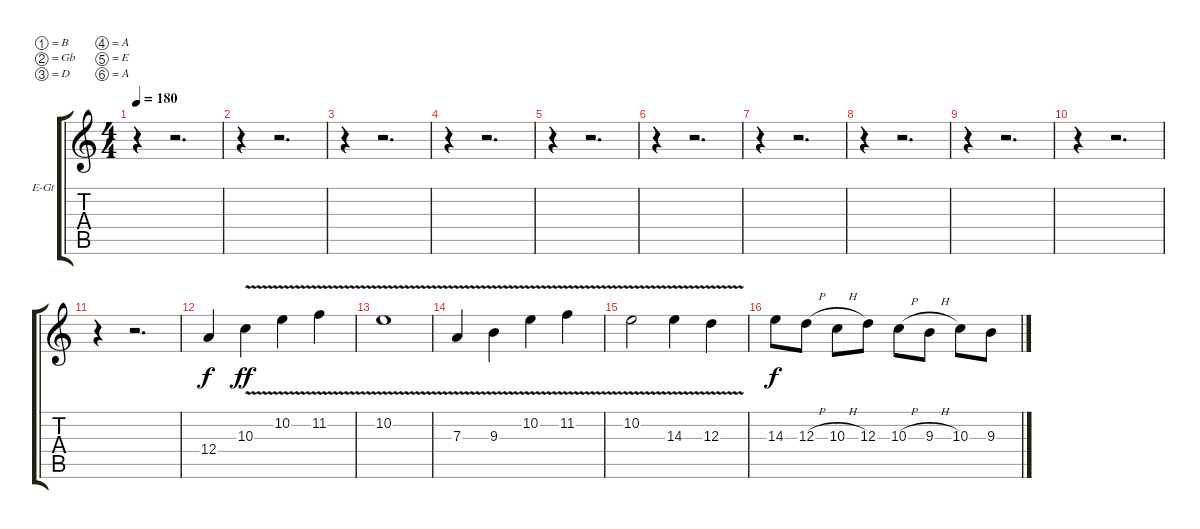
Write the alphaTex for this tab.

\bracketExtendMode groupsimilarinstruments
\firstSystemTrackNameOrientation horizontal
\otherSystemsTrackNameOrientation horizontal
\track ("Add Git 2" "E-Gt") {instrument distortionguitar}
\staff {score tabs}
\tuning (B3 Gb3 D3 A2 E2 A1)
\ts (4 4)
\tempo 180
\clef g2
\ks c
r.4{dy f} r.2{d} |
r.4 r.2{d} |
r.4 r.2{d} |
r.4 r.2{d} |
r.4 r.2{d} |
r.4 r.2{d} |
r.4 r.2{d} |
r.4 r.2{d} |
r.4 r.2{d} |
r.4 r.2{d} |
r.4 r.2{d} |
12.4.4 10.3{v}.4{dy ff} 10.2{v}.4 11.2{v}.4 |
10.2{v}.1 |
7.3{v}.4 9.3{v}.4 10.2{v}.4 11.2{v}.4 |
10.2{v}.2 14.3{v}.4 12.3{v}.4 |
14.3.8{dy f} 12.3{h}.8 10.3{h}.8 12.3.8 10.3{h}.8 9.3{h}.8 10.3.8 9.3.8
